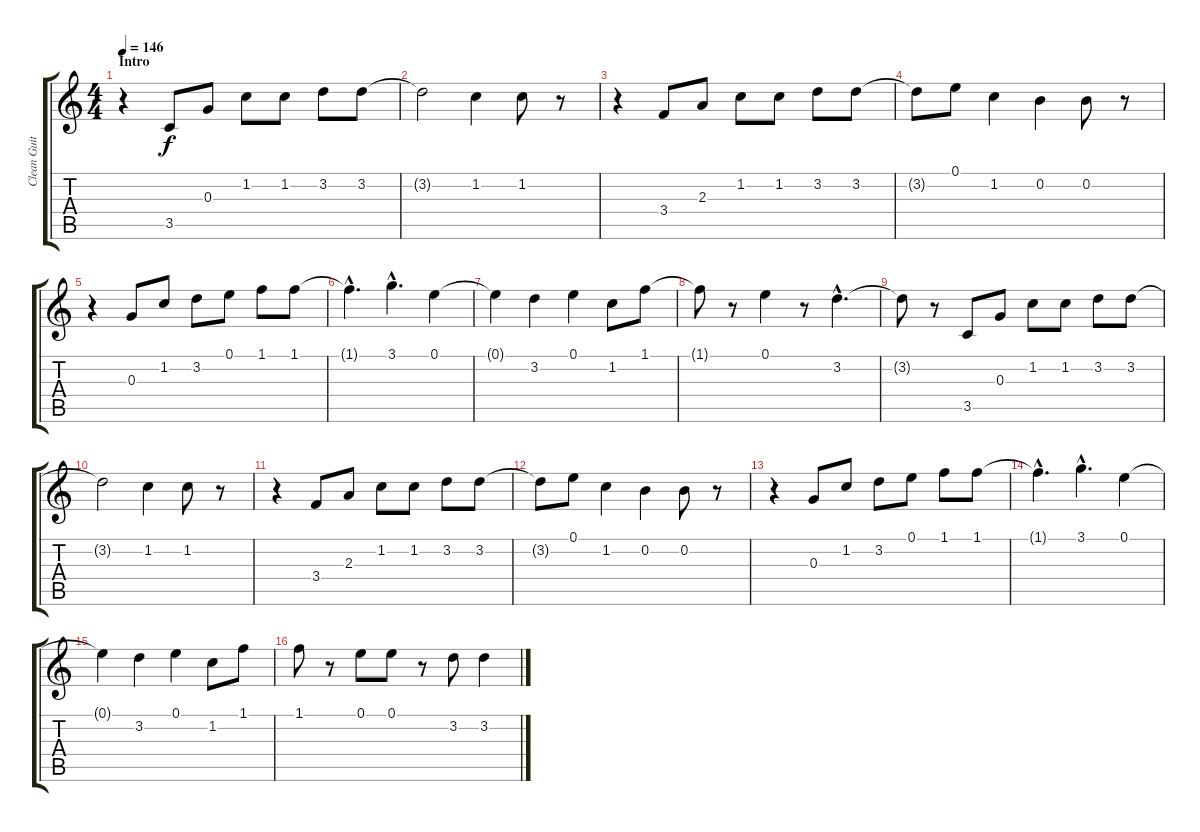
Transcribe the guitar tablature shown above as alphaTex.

\track ("Clean Guitar" "Clean Guit") {instrument acousticguitarsteel}
\staff {score tabs}
\tuning (E4 B3 G3 D3 A2 E2) {hide}
\ts (4 4)
\section ("" "Intro")
\tempo 146
\clef g2
\ks c
r.4{dy f instrument acousticguitarsteel} 3.5.8 0.3.8 1.2.8 1.2.8 3.2.8 3.2.8 |
3.2{t}.2 1.2.4 1.2.8 r.8 |
r.4 3.4.8 2.3.8 1.2.8 1.2.8 3.2.8 3.2.8 |
3.2{t}.8 0.1.8 1.2.4 0.2.4 0.2.8 r.8 |
r.4 0.3.8 1.2.8 3.2.8 0.1.8 1.1.8 1.1.8 |
1.1{hac t}.4{d} 3.1{hac}.4{d} 0.1.4 |
0.1{t}.4 3.2.4 0.1.4 1.2.8 1.1.8 |
1.1{t}.8 r.8 0.1.4 r.8 3.2{hac}.4{d} |
3.2{t}.8 r.8 3.5.8 0.3.8 1.2.8 1.2.8 3.2.8 3.2.8 |
3.2{t}.2 1.2.4 1.2.8 r.8 |
r.4 3.4.8 2.3.8 1.2.8 1.2.8 3.2.8 3.2.8 |
3.2{t}.8 0.1.8 1.2.4 0.2.4 0.2.8 r.8 |
r.4 0.3.8 1.2.8 3.2.8 0.1.8 1.1.8 1.1.8 |
1.1{hac t}.4{d} 3.1{hac}.4{d} 0.1.4 |
0.1{t}.4 3.2.4 0.1.4 1.2.8 1.1.8 |
1.1.8 r.8 0.1.8 0.1.8 r.8 3.2.8 3.2.4
